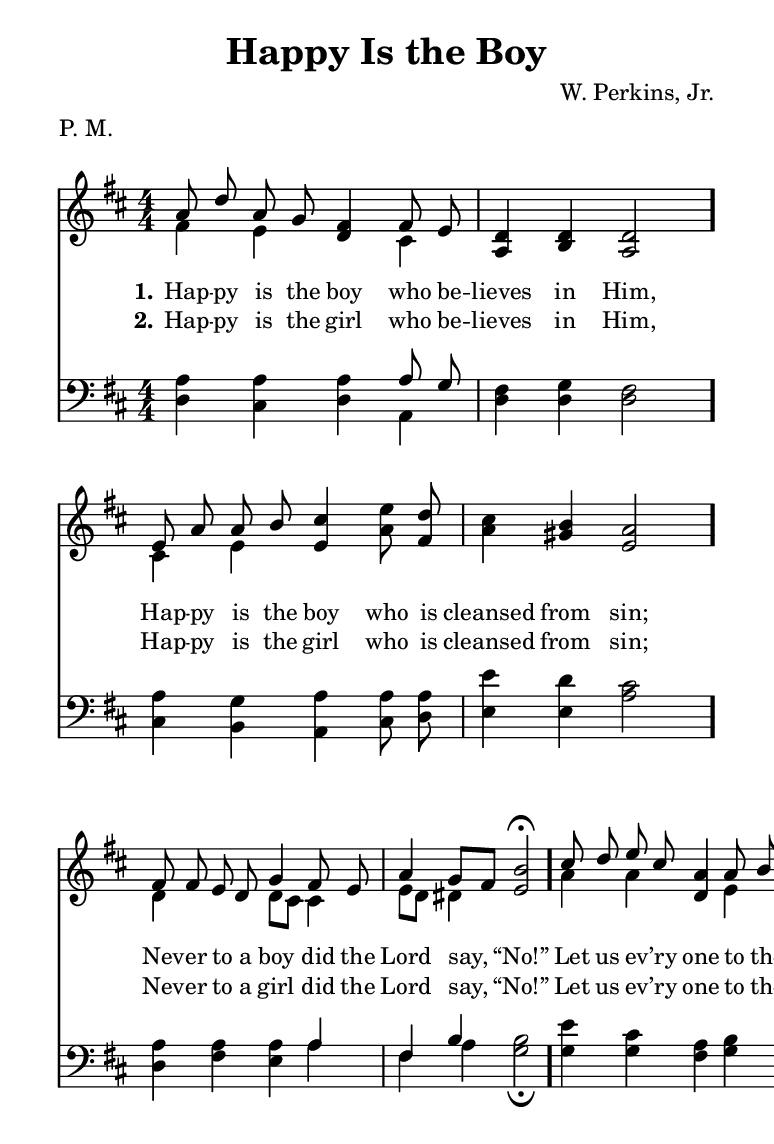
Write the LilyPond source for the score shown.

\include "common/global.ily"
\paper {
  \include "common/paper.ily"
  ragged-last-bottom = ##t
  system-count = 3 % fits in 2 systems, but page fit favours 3

}

\header{
  %children
  hymnnumber = "340"
  title = "Happy Is the Boy"
  tunename = ""
  meter = "P. M."
  poet = ""
  composer = "W. Perkins, Jr."
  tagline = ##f
}

ta = { \tempo 4=80 }
tb = { \tempo 4=40 }

global = {
  \include "common/overrides.ily"
  \override Staff.TimeSignature.style = #'numbered
  \time 4/4
  \override Score.MetronomeMark.transparent = ##t % hide all fermata changes too
  \ta
  \key d \major
  \autoBeamOff
}

notesSoprano = {
\global
\relative c'' {

  a8 d a g fis4 fis8 e | d4 d d2 |
  e8 a a b cis4 e8 d | cis4 b a2 |
  fis8 fis e d g4 fis8 e | a4 g8[ fis] \tb b2\fermata \ta
  cis8 d e cis a4 a8 b | fis4 e d2 |

  \bar "|."

}
}

notesAlto = {
\global
\relative e' {

  fis4 e d cis | a b a2 |
  cis4 e e a8 fis | a4 gis e2 |
  d4 s4 d8[ cis] cis4 | e8[ d] dis4 e2 | % original has missing notes for alto = s4
  a4 a d, e | d cis d2 |

}
}

notesTenor = {
\global
\relative a {

  a4 a a a8 g | fis4 g fis2 |
  a4 g a a8 a | e'4 d cis2 |
  a4 a a a | fis4 b b2 |
  e4 cis a b | a g fis2 |

}
}

notesBass = {
\global
\relative f {

  d4 cis d a | d d d2 |
  cis4 b a cis8 d | e4 e a2 |
  d,4 fis e a | fis a g2_\fermata |
  g4 g fis g | a, a d2 |

}
}

wordsA = \lyricmode {
\set stanza = "1."

Hap -- py is the boy who be -- lieves in Him, \bar "."
Hap -- py is the boy who is cleansed from sin; \bar "."
Nev -- er to a boy did the Lord say, “No!” \bar "."
Let us ev -- ’ry one to the Sav -- iour go. \bar "."

}

wordsB = \lyricmode {
\set stanza = "2."

Hap -- py is the girl who be -- lieves in Him, \bar "."
Hap -- py is the girl who is cleansed from sin; \bar "."
Nev -- er to a girl did the Lord say, “No!” \bar "."
Let us ev -- ’ry one to the Sav -- iour go. \bar "."

}

\score {
  \context ChoirStaff <<
    \context Staff = upper <<
      \set Staff.autoBeaming = ##f
      \set ChoirStaff.systemStartDelimiter = #'SystemStartBar
      \set ChoirStaff.printPartCombineTexts = ##f
      \partcombine #'(2 . 11) \notesSoprano \notesAlto
      \context NullVoice = sopranos { \voiceOne << \notesSoprano >> }
      \context Lyrics = one   \lyricsto sopranos \wordsA
      \context Lyrics = two   \lyricsto sopranos \wordsB
    >>
    \context Staff = men <<
      \set Staff.autoBeaming = ##f
      \clef bass
      \set ChoirStaff.printPartCombineTexts = ##f
      \partcombine #'(2 . 11) \notesTenor \notesBass
    >>
  >>
  \layout {
    \include "common/layout.ily"
  }
  #(cond ((ly:get-option 'eog-midi-permitted) #{ \midi{
    \include "common/midi.ily"
  } #}))
}


\version "2.19.49"  % necessary for upgrading to future LilyPond versions.

% vi:set et ts=2 sw=2 ai nocindent syntax=lilypond:
